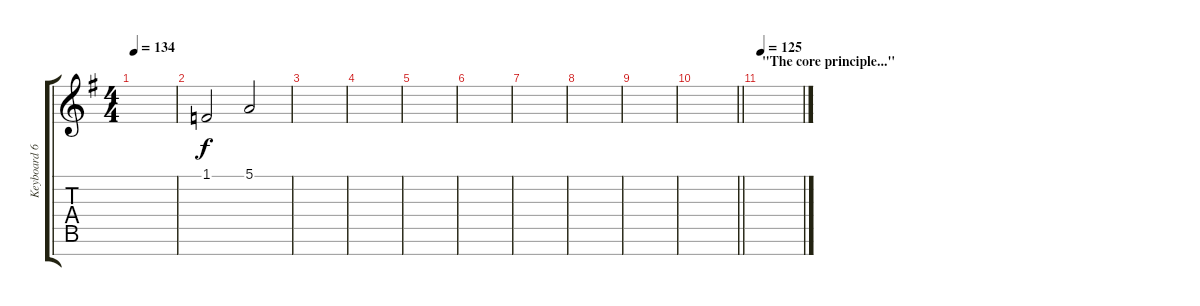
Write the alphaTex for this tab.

\track ("Keyboard 6 - Brat/Shagrath" "Keyboard 6") {instrument flute}
\staff {score tabs}
\tuning (E4 B3 G3 D3 A2 E2 B1) {hide}
\ts (4 4)
\tempo 134
\clef g2
\ks g
|
1.1.2 5.1.2 |
|
|
|
|
|
|
|
\barLineRight lightlight
|
\section ("" "\"The core principle...\"")
\tempo 125
